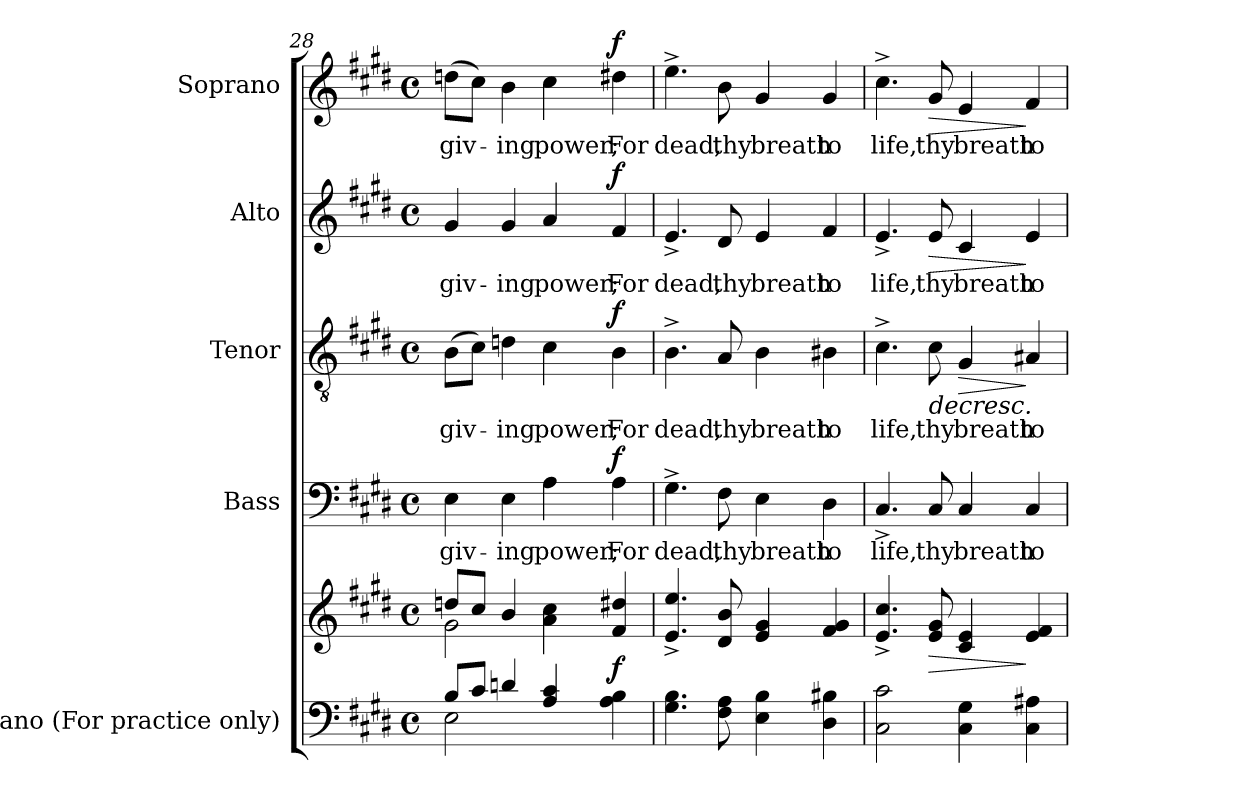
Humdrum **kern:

**kern	**kern	**dynam	**kern	**text	**dynam	**kern	**text	**dynam	**kern	**text	**dynam	**kern	**text	**dynam
*part5	*part5	*part5	*part4	*part4	*part4	*part3	*part3	*part3	*part2	*part2	*part2	*part1	*part1	*part1
*staff6	*staff5	*staff5/6	*staff4	*staff4	*staff4	*staff3	*staff3	*staff3	*staff2	*staff2	*staff2	*staff1	*staff1	*staff1
*I"Piano (For  practice only)	*	*	*I"Bass	*	*	*I"Tenor	*	*	*I"Alto	*	*	*I"Soprano	*	*
*I'Pno.	*	*	*I'B.	*	*	*I'T.	*	*	*I'A.	*	*	*I'S.	*	*
*clefF4	*clefG2	*	*clefF4	*	*	*clefGv2	*	*	*clefG2	*	*	*clefG2	*	*
*	*	*	*	*	*	*ITrd7c12	*	*	*	*	*	*	*	*
*k[f#c#g#d#]	*k[f#c#g#d#]	*	*k[f#c#g#d#]	*	*	*k[f#c#g#d#]	*	*	*k[f#c#g#d#]	*	*	*k[f#c#g#d#]	*	*
*E:	*E:	*	*E:	*	*	*E:	*	*	*E:	*	*	*E:	*	*
*M4/4	*M4/4	*	*M4/4	*	*	*M4/4	*	*	*M4/4	*	*	*M4/4	*	*
*met(c)	*met(c)	*	*met(c)	*	*	*met(c)	*	*	*met(c)	*	*	*met(c)	*	*
=28	=28	=28	=28	=28	=28	=28	=28	=28	=28	=28	=28	=28	=28	=28
*^	*^	*	*	*	*	*	*	*	*	*	*	*	*	*
!	!	!	!	!	!	!LO:LY:b:color=#000000	!	!	!	!	!	!	!	!	!	!
!	!	!	!	!	!	!	!	!	!LO:LY:b:color=#000000	!	!	!	!	!	!	!
!	!	!	!	!	!	!	!	!	!	!	!	!LO:LY:b:color=#000000	!	!	!	!
!	!	!	!	!	!	!	!	!	!	!	!	!	!	!	!LO:LY:b:color=#000000	!
8Bi/L	2Ei\	8ddni/L	2g#i\	.	4Ei\	-giv-	.	(8BBi\L	-giv-	.	4g#i/	-giv-	.	(8ddni\L	-giv-	.
8c#i/J	.	8cc#i/J	.	.	.	.	.	8C#i\J)	.	.	.	.	.	8cc#i\J)	.	.
!	!	!	!	!	!	!LO:LY:b:color=#000000	!	!	!	!	!	!	!	!	!	!
!	!	!	!	!	!	!	!	!	!LO:LY:b:color=#000000	!	!	!	!	!	!	!
!	!	!	!	!	!	!	!	!	!	!	!	!LO:LY:b:color=#000000	!	!	!	!
!	!	!	!	!	!	!	!	!	!	!	!	!	!	!	!LO:LY:b:color=#000000	!
4dni/	.	4bi/	.	.	4Ei\	-ing	.	4Dni\	-ing	.	4g#i/	-ing	.	4bi\	-ing	.
!	!	!	!	!	!	!LO:LY:b:color=#000000	!	!	!	!	!	!	!	!	!	!
!	!	!	!	!	!	!	!	!	!LO:LY:b:color=#000000	!	!	!	!	!	!	!
!	!	!	!	!	!	!	!	!	!	!	!	!LO:LY:b:color=#000000	!	!	!	!
!	!	!	!	!	!	!	!	!	!	!	!	!	!	!	!LO:LY:b:color=#000000	!
4Ai/ 4c#i	2ryy	4ai\ 4cc#i	2ryy	.	4Ai\	power;	.	4C#i\	power;	.	4ai/	power;	.	4cc#i\	power;	.
!	!	!	!	!	!	!LO:LY:b:color=#000000	!	!	!	!	!	!	!	!	!	!
!	!	!	!	!	!	!	!	!	!LO:LY:b:color=#000000	!	!	!	!	!	!	!
!	!	!	!	!	!	!	!	!	!	!	!	!LO:LY:b:color=#000000	!	!	!	!
!	!	!	!	!	!	!	!	!	!	!	!	!	!	!	!LO:LY:b:color=#000000	!
4Ai\ 4Bi	.	4f#i/ 4dd#Xi	.	f	4Ai\	For	f	4BBi\	For	f	4f#i/	For	f	4dd#Xi\	For	f
*v	*v	*	*	*	*	*	*	*	*	*	*	*	*	*	*	*
*	*v	*v	*	*	*	*	*	*	*	*	*	*	*	*	*
!!LO:LB:g=z
=29	=29	=29	=29	=29	=29	=29	=29	=29	=29	=29	=29	=29	=29	=29
!	!	!	!	!LO:LY:b:color=#000000	!	!	!	!	!	!	!	!	!	!
!	!	!	!	!	!	!	!LO:LY:b:color=#000000	!	!	!	!	!	!	!
!	!	!	!	!	!	!	!	!	!	!LO:LY:b:color=#000000	!	!	!	!
!	!	!	!	!	!	!	!	!	!	!	!	!	!LO:LY:b:color=#000000	!
4.G#i\ 4.Bi	4.ei/^ 4.eei^	.	4.G#^i\	dead,	.	4.BB^i\	dead,	.	4.e^i/	dead,	.	4.ee^i\	dead,	.
!	!	!	!	!LO:LY:b:color=#000000	!	!	!	!	!	!	!	!	!	!
!	!	!	!	!	!	!	!LO:LY:b:color=#000000	!	!	!	!	!	!	!
!	!	!	!	!	!	!	!	!	!	!LO:LY:b:color=#000000	!	!	!	!
!	!	!	!	!	!	!	!	!	!	!	!	!	!LO:LY:b:color=#000000	!
8F#i\ 8Ai	8d#i/ 8bi	.	8F#i\	thy	.	8AAi/	thy	.	8d#i/	thy	.	8bi\	thy	.
!	!	!	!	!LO:LY:b:color=#000000	!	!	!	!	!	!	!	!	!	!
!	!	!	!	!	!	!	!LO:LY:b:color=#000000	!	!	!	!	!	!	!
!	!	!	!	!	!	!	!	!	!	!LO:LY:b:color=#000000	!	!	!	!
!	!	!	!	!	!	!	!	!	!	!	!	!	!LO:LY:b:color=#000000	!
4Ei\ 4Bi	4ei/ 4g#i	.	4Ei\	breath	.	4BBi\	breath	.	4ei/	breath	.	4g#i/	breath	.
!	!	!	!	!LO:LY:b:color=#000000	!	!	!	!	!	!	!	!	!	!
!	!	!	!	!	!	!	!LO:LY:b:color=#000000	!	!	!	!	!	!	!
!	!	!	!	!	!	!	!	!	!	!LO:LY:b:color=#000000	!	!	!	!
!	!	!	!	!	!	!	!	!	!	!	!	!	!LO:LY:b:color=#000000	!
4D#i\ 4B#Xi	4f#i/ 4g#i	.	4D#i\	to	.	4BB#Xi\	to	.	4f#i/	to	.	4g#i/	to	.
=30	=30	=30	=30	=30	=30	=30	=30	=30	=30	=30	=30	=30	=30	=30
!	!	!	!	!LO:LY:b:color=#000000	!	!	!	!	!	!	!	!	!	!
!	!	!	!	!	!	!	!LO:LY:b:color=#000000	!	!	!	!	!	!	!
!	!	!	!	!	!	!	!	!	!	!LO:LY:b:color=#000000	!	!	!	!
!	!	!	!	!	!	!	!	!	!	!	!	!	!LO:LY:b:color=#000000	!
2C#i\ 2c#i	4.ei/^ 4.cc#i^	.	4.C#^i/	life,	.	4.C#^i\	life,	.	4.e^i/	life,	.	4.cc#^i\	life,	.
!	!	!LO:HP:b	!	!	!	!	!	!	!	!	!	!	!	!
!	!	!	!	!LO:LY:b:color=#000000	!	!	!	!	!	!	!	!	!	!
!	!	!	!	!	!	!	!LO:LY:b:color=#000000	!LO:HP:b	!	!	!	!	!	!
!	!	!	!	!	!	!	!	!	!	!LO:LY:b:color=#000000	!LO:HP:b	!	!	!
!	!	!	!	!	!	!	!	!	!	!	!	!	!LO:LY:b:color=#000000	!LO:HP:b
.	8ei/ 8g#i	>	8C#i/	thy	.	8C#i\	thy	>	8ei/	thy	>	8g#i/	thy	>
!	!	!	!	!LO:LY:b:color=#000000	!	!	!	!	!	!	!	!	!	!
!	!	!	!	!	!	!	!LO:LY:b:color=#000000	!LO:HP:b	!	!	!	!	!	!
!	!	!	!	!	!	!	!	!	!	!LO:LY:b:color=#000000	!	!	!	!
!	!	!	!	!	!	!	!	!	!	!	!	!	!LO:LY:b:color=#000000	!
4C#i\ 4G#i	4c#i/ 4ei	.	4C#i/	breath	.	4GG#i/	breath	>	4c#i/	breath	.	4ei/	breath	.
!	!	!	!	!LO:LY:b:color=#000000	!	!	!	!	!	!	!	!	!	!
!	!	!	!	!	!	!	!LO:LY:b:color=#000000	!	!	!	!	!	!	!
!	!	!	!	!	!	!	!	!	!	!LO:LY:b:color=#000000	!	!	!	!
!	!	!	!	!	!	!	!	!	!	!	!	!	!LO:LY:b:color=#000000	!
4C#i\ 4A#Xi	4ei/ 4f#i	]	4C#i/	to	.	4AA#Xi/	to	] ]	4ei/	to	]	4f#i/	to	]
=	=	=	=	=	=	=	=	=	=	=	=	=	=	=
*-	*-	*-	*-	*-	*-	*-	*-	*-	*-	*-	*-	*-	*-	*-
